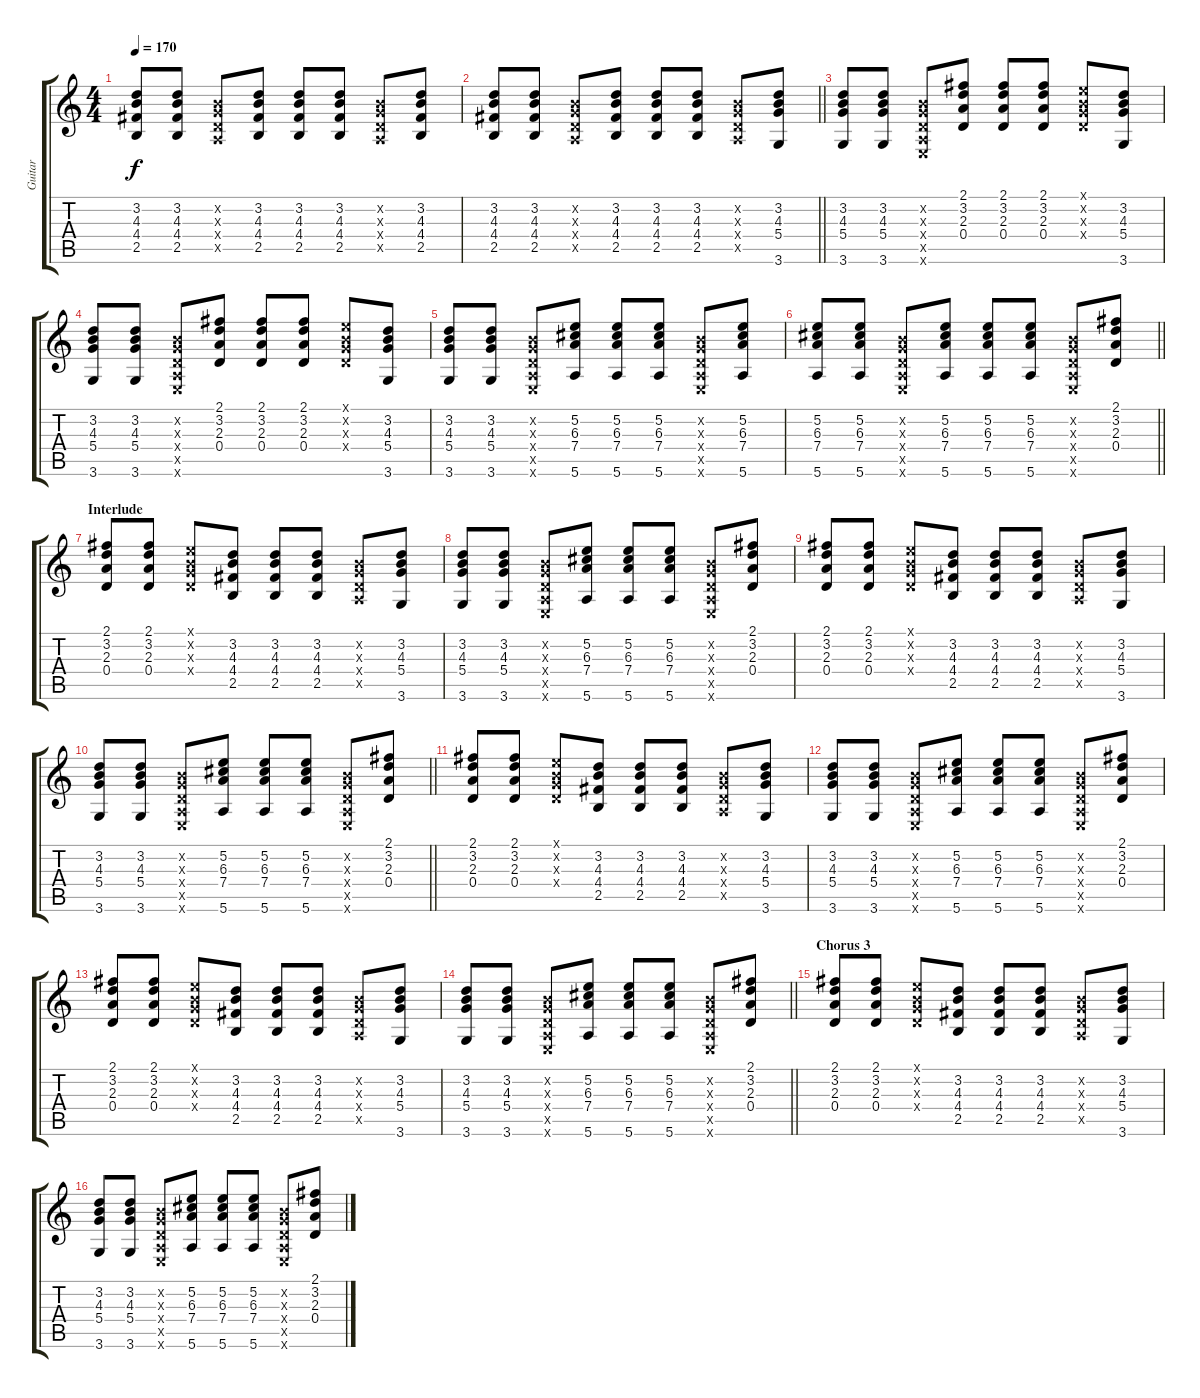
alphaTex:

\track ("Guitar" "Guitar") {instrument acousticguitarsteel}
\staff {score tabs}
\tuning (E4 B3 G3 D3 A2 E2) {hide}
\ts (4 4)
\tempo 170
\clef g2
\ks c
(3.2 4.3 4.4 2.5).8{dy f} (3.2 4.3 4.4 2.5).8 (0.2{x} 0.3{x} 0.4{x} 0.5{x}).8 (3.2 4.3 4.4 2.5).8 (3.2 4.3 4.4 2.5).8 (3.2 4.3 4.4 2.5).8 (0.2{x} 0.3{x} 0.4{x} 0.5{x}).8 (3.2 4.3 4.4 2.5).8 |
\barLineRight lightlight
(3.2 4.3 4.4 2.5).8 (3.2 4.3 4.4 2.5).8 (0.2{x} 0.3{x} 0.4{x} 0.5{x}).8 (3.2 4.3 4.4 2.5).8 (3.2 4.3 4.4 2.5).8 (3.2 4.3 4.4 2.5).8 (0.2{x} 0.3{x} 0.4{x} 0.5{x}).8 (3.2 4.3 5.4 3.6).8 |
(3.2 4.3 5.4 3.6).8 (3.2 4.3 5.4 3.6).8 (0.2{x} 0.3{x} 0.4{x} 0.5{x} 0.6{x}).8 (2.1 3.2 2.3 0.4).8 (2.1 3.2 2.3 0.4).8 (2.1 3.2 2.3 0.4).8 (0.1{x} 0.2{x} 0.3{x} 0.4{x}).8 (3.2 4.3 5.4 3.6).8 |
(3.2 4.3 5.4 3.6).8 (3.2 4.3 5.4 3.6).8 (0.2{x} 0.3{x} 0.4{x} 0.5{x} 0.6{x}).8 (2.1 3.2 2.3 0.4).8 (2.1 3.2 2.3 0.4).8 (2.1 3.2 2.3 0.4).8 (0.1{x} 0.2{x} 0.3{x} 0.4{x}).8 (3.2 4.3 5.4 3.6).8 |
(3.2 4.3 5.4 3.6).8 (3.2 4.3 5.4 3.6).8 (0.2{x} 0.3{x} 0.4{x} 0.5{x} 0.6{x}).8 (5.2 6.3 7.4 5.6).8 (5.2 6.3 7.4 5.6).8 (5.2 6.3 7.4 5.6).8 (0.2{x} 0.3{x} 0.4{x} 0.5{x} 0.6{x}).8 (5.2 6.3 7.4 5.6).8 |
\barLineRight lightlight
(5.2 6.3 7.4 5.6).8 (5.2 6.3 7.4 5.6).8 (0.2{x} 0.3{x} 0.4{x} 0.5{x} 0.6{x}).8 (5.2 6.3 7.4 5.6).8 (5.2 6.3 7.4 5.6).8 (5.2 6.3 7.4 5.6).8 (0.2{x} 0.3{x} 0.4{x} 0.5{x} 0.6{x}).8 (2.1 3.2 2.3 0.4).8 |
\section ("" "Interlude")
(2.1 3.2 2.3 0.4).8 (2.1 3.2 2.3 0.4).8 (0.1{x} 0.2{x} 0.3{x} 0.4{x}).8 (3.2 4.3 4.4 2.5).8 (3.2 4.3 4.4 2.5).8 (3.2 4.3 4.4 2.5).8 (0.2{x} 0.3{x} 0.4{x} 0.5{x}).8 (3.2 4.3 5.4 3.6).8 |
(3.2 4.3 5.4 3.6).8 (3.2 4.3 5.4 3.6).8 (0.2{x} 0.3{x} 0.4{x} 0.5{x} 0.6{x}).8 (5.2 6.3 7.4 5.6).8 (5.2 6.3 7.4 5.6).8 (5.2 6.3 7.4 5.6).8 (0.2{x} 0.3{x} 0.4{x} 0.5{x} 0.6{x}).8 (2.1 3.2 2.3 0.4).8 |
(2.1 3.2 2.3 0.4).8 (2.1 3.2 2.3 0.4).8 (0.1{x} 0.2{x} 0.3{x} 0.4{x}).8 (3.2 4.3 4.4 2.5).8 (3.2 4.3 4.4 2.5).8 (3.2 4.3 4.4 2.5).8 (0.2{x} 0.3{x} 0.4{x} 0.5{x}).8 (3.2 4.3 5.4 3.6).8 |
\barLineRight lightlight
(3.2 4.3 5.4 3.6).8 (3.2 4.3 5.4 3.6).8 (0.2{x} 0.3{x} 0.4{x} 0.5{x} 0.6{x}).8 (5.2 6.3 7.4 5.6).8 (5.2 6.3 7.4 5.6).8 (5.2 6.3 7.4 5.6).8 (0.2{x} 0.3{x} 0.4{x} 0.5{x} 0.6{x}).8 (2.1 3.2 2.3 0.4).8 |
(2.1 3.2 2.3 0.4).8 (2.1 3.2 2.3 0.4).8 (0.1{x} 0.2{x} 0.3{x} 0.4{x}).8 (3.2 4.3 4.4 2.5).8 (3.2 4.3 4.4 2.5).8 (3.2 4.3 4.4 2.5).8 (0.2{x} 0.3{x} 0.4{x} 0.5{x}).8 (3.2 4.3 5.4 3.6).8 |
(3.2 4.3 5.4 3.6).8 (3.2 4.3 5.4 3.6).8 (0.2{x} 0.3{x} 0.4{x} 0.5{x} 0.6{x}).8 (5.2 6.3 7.4 5.6).8 (5.2 6.3 7.4 5.6).8 (5.2 6.3 7.4 5.6).8 (0.2{x} 0.3{x} 0.4{x} 0.5{x} 0.6{x}).8 (2.1 3.2 2.3 0.4).8 |
(2.1 3.2 2.3 0.4).8 (2.1 3.2 2.3 0.4).8 (0.1{x} 0.2{x} 0.3{x} 0.4{x}).8 (3.2 4.3 4.4 2.5).8 (3.2 4.3 4.4 2.5).8 (3.2 4.3 4.4 2.5).8 (0.2{x} 0.3{x} 0.4{x} 0.5{x}).8 (3.2 4.3 5.4 3.6).8 |
\barLineRight lightlight
(3.2 4.3 5.4 3.6).8 (3.2 4.3 5.4 3.6).8 (0.2{x} 0.3{x} 0.4{x} 0.5{x} 0.6{x}).8 (5.2 6.3 7.4 5.6).8 (5.2 6.3 7.4 5.6).8 (5.2 6.3 7.4 5.6).8 (0.2{x} 0.3{x} 0.4{x} 0.5{x} 0.6{x}).8 (2.1 3.2 2.3 0.4).8 |
\section ("" "Chorus 3")
(2.1 3.2 2.3 0.4).8 (2.1 3.2 2.3 0.4).8 (0.1{x} 0.2{x} 0.3{x} 0.4{x}).8 (3.2 4.3 4.4 2.5).8 (3.2 4.3 4.4 2.5).8 (3.2 4.3 4.4 2.5).8 (0.2{x} 0.3{x} 0.4{x} 0.5{x}).8 (3.2 4.3 5.4 3.6).8 |
(3.2 4.3 5.4 3.6).8 (3.2 4.3 5.4 3.6).8 (0.2{x} 0.3{x} 0.4{x} 0.5{x} 0.6{x}).8 (5.2 6.3 7.4 5.6).8 (5.2 6.3 7.4 5.6).8 (5.2 6.3 7.4 5.6).8 (0.2{x} 0.3{x} 0.4{x} 0.5{x} 0.6{x}).8 (2.1 3.2 2.3 0.4).8
